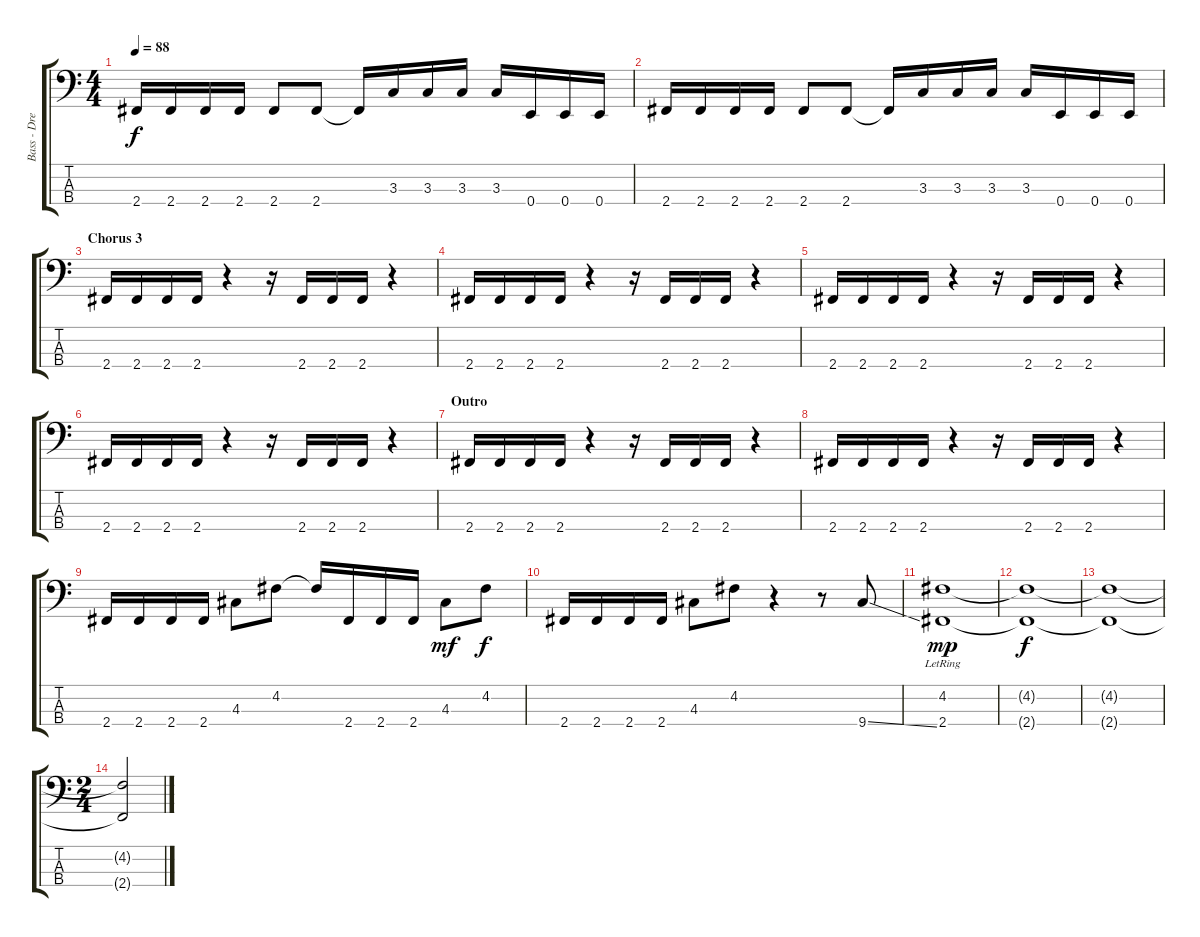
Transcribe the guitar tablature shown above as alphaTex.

\track ("Bass - Drew Roulette" "Bass - Dre") {instrument electricbassfinger}
\staff {score tabs}
\tuning (G2 D2 A1 E1) {hide}
\ts (4 4)
\tempo 88
\clef f4
\ks c
2.4.16{dy f} 2.4.16 2.4.16 2.4.16 2.4.8 2.4.8 2.4{t}.16 3.3.16 3.3.16 3.3.16 3.3.16 0.4.16 0.4.16 0.4.16 |
2.4.16 2.4.16 2.4.16 2.4.16 2.4.8 2.4.8 2.4{t}.16 3.3.16 3.3.16 3.3.16 3.3.16 0.4.16 0.4.16 0.4.16 |
\section ("" "Chorus 3")
2.4.16{volume 14 instrument electricbassfinger} 2.4.16 2.4.16 2.4.16 r.4 r.16 2.4.16 2.4.16 2.4.16 r.4 |
2.4.16 2.4.16 2.4.16 2.4.16 r.4 r.16 2.4.16 2.4.16 2.4.16 r.4 |
2.4.16 2.4.16 2.4.16 2.4.16 r.4 r.16 2.4.16 2.4.16 2.4.16 r.4 |
2.4.16 2.4.16 2.4.16 2.4.16 r.4 r.16 2.4.16 2.4.16 2.4.16 r.4 |
\section ("" "Outro")
2.4.16 2.4.16 2.4.16 2.4.16 r.4 r.16 2.4.16 2.4.16 2.4.16 r.4 |
2.4.16 2.4.16 2.4.16 2.4.16 r.4 r.16 2.4.16 2.4.16 2.4.16 r.4 |
2.4.16 2.4.16 2.4.16 2.4.16 4.3.8 4.2.8 4.2{t}.16 2.4.16 2.4.16 2.4.16 4.3.8{dy mf} 4.2.8{dy f} |
2.4.16 2.4.16 2.4.16 2.4.16 4.3.8 4.2.8 r.4 r.8 9.4{ss}.8 |
(4.2 2.4{lr}).1{dy mp} |
(4.2{t} 2.4{t}).1{dy f} |
(4.2{t} 2.4{t}).1 |
\ts (2 4)
(4.2{t} 2.4{t}).2
